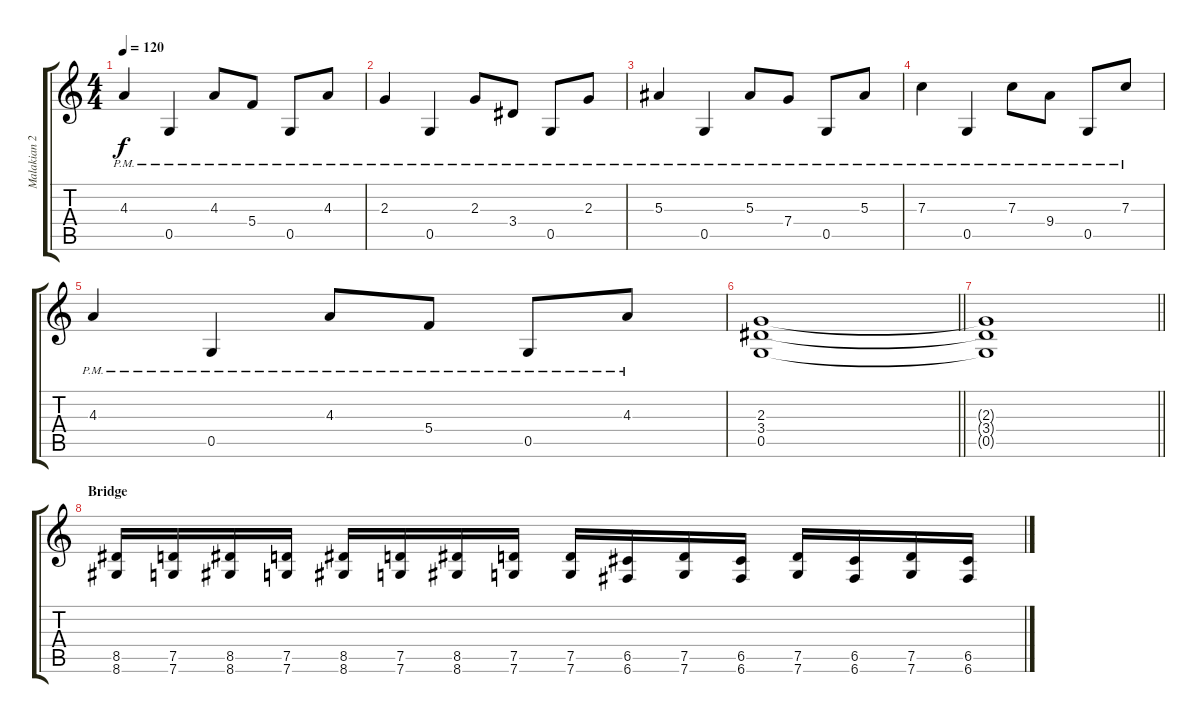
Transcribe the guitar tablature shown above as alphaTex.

\track ("Malakian 2" "Malakian 2") {instrument overdrivenguitar}
\staff {score tabs}
\tuning (D4 A3 F3 C3 G2 C2) {hide}
\ts (4 4)
\tempo 120
\clef g2
\ks c
4.3{pm}.4{dy f} 0.5{pm}.4 4.3{pm}.8 5.4{pm}.8 0.5{pm}.8 4.3{pm}.8 |
2.3{pm}.4 0.5{pm}.4 2.3{pm}.8 3.4{pm}.8 0.5{pm}.8 2.3{pm}.8 |
5.3{pm}.4 0.5{pm}.4 5.3{pm}.8 7.4{pm}.8 0.5{pm}.8 5.3{pm}.8 |
7.3{pm}.4 0.5{pm}.4 7.3{pm}.8 9.4{pm}.8 0.5{pm}.8 7.3{pm}.8 |
4.3{pm}.4 0.5{pm}.4 4.3{pm}.8 5.4{pm}.8 0.5{pm}.8 4.3{pm}.8 |
\barLineRight lightlight
(2.3 3.4 0.5).1 |
\barLineRight lightlight
(2.3{t} 3.4{t} 0.5{t}).1 |
\section ("" "Bridge")
(8.5 8.6).16 (7.5 7.6).16 (8.5 8.6).16 (7.5 7.6).16 (8.5 8.6).16 (7.5 7.6).16 (8.5 8.6).16 (7.5 7.6).16 (7.5 7.6).16 (6.5 6.6).16 (7.5 7.6).16 (6.5 6.6).16 (7.5 7.6).16 (6.5 6.6).16 (7.5 7.6).16 (6.5 6.6).16
